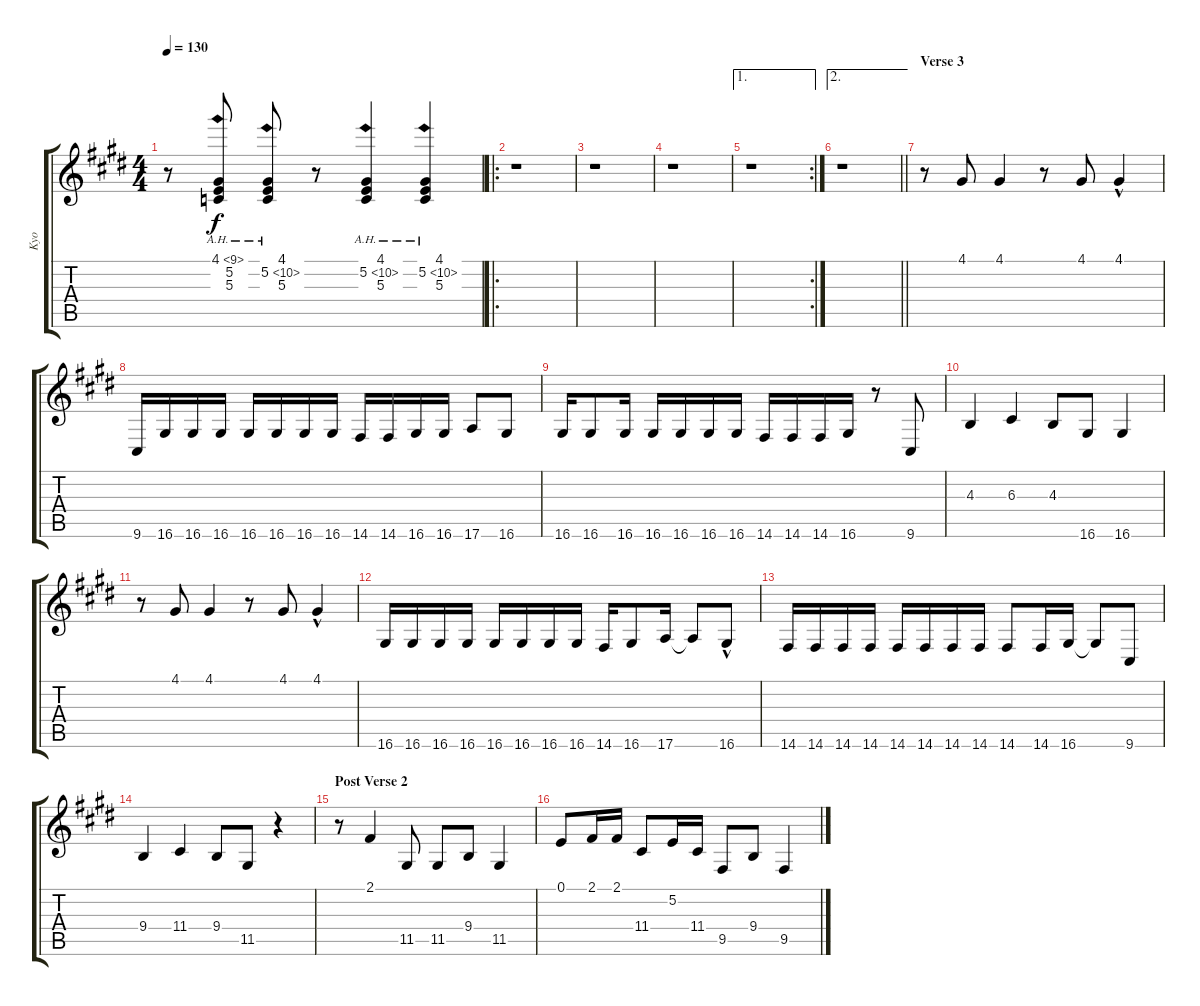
\track ("Kyo" "Kyo") {instrument sopranosax}
\staff {score tabs}
\tuning (E4 B3 G3 D3 A2 E2) {hide}
\ts (4 4)
\tempo 130
\clef g2
\ks e
r.8{dy f} (4.1{ah 5} 5.2 5.3).8 (4.1 5.2{ah 5} 5.3).8 r.8 (4.1 5.2{ah 5} 5.3).4 (4.1 5.2{ah 5} 5.3).4 |
\ro
r.1 |
r.1 |
r.1 |
\ae 1
\rc 2
r.1 |
\ae 2
\barLineRight lightlight
r.1 |
\section ("" "Verse 3")
r.8 4.1.8 4.1.4 r.8 4.1.8 4.1{hac}.4 |
9.6.16 16.6.16 16.6.16 16.6.16 16.6.16 16.6.16 16.6.16 16.6.16 14.6.16 14.6.16 16.6.16 16.6.16 17.6.8 16.6.8 |
16.6.16 16.6.8 16.6.16 16.6.16 16.6.16 16.6.16 16.6.16 14.6.16 14.6.16 14.6.16 16.6.16 r.8 9.6.8 |
4.3.4 6.3.4 4.3.8 16.6.8 16.6.4 |
r.8 4.1.8 4.1.4 r.8 4.1.8 4.1{hac}.4 |
16.6.16 16.6.16 16.6.16 16.6.16 16.6.16 16.6.16 16.6.16 16.6.16 14.6.16 16.6.8 17.6.16 17.6{t}.8 16.6{hac}.8 |
14.6.16 14.6.16 14.6.16 14.6.16 14.6.16 14.6.16 14.6.16 14.6.16 14.6.8 14.6.16 16.6.16 16.6{t}.8 9.6.8 |
9.4.4 11.4.4 9.4.8 11.5.8 r.4 |
\section ("" "Post Verse 2")
r.8 2.1.4 11.5.8 11.5.8 9.4.8 11.5.4 |
0.1.8 2.1.16 2.1.16 11.4.8 5.2.16 11.4.16 9.5.8 9.4.8 9.5.4
